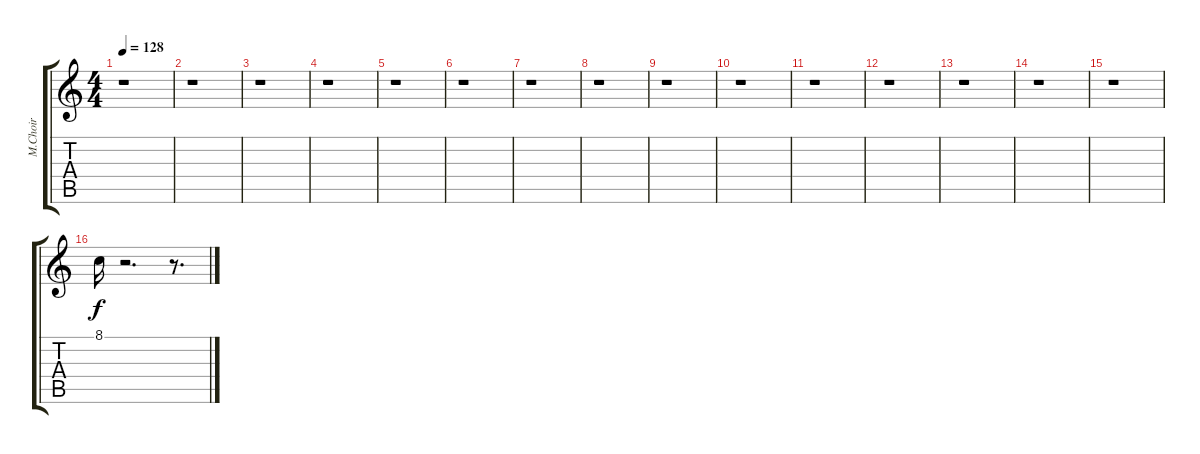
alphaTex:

\track ("M.Choir" "M.Choir") {instrument choiraahs}
\staff {score tabs}
\tuning (E4 B3 G3 D3 A2 E2) {hide}
\ts (4 4)
\tempo 128
\clef g2
\ks c
r.1{dy f} |
r.1 |
r.1 |
r.1 |
r.1 |
r.1 |
r.1 |
r.1 |
r.1 |
r.1 |
r.1 |
r.1 |
r.1 |
r.1 |
r.1 |
8.1.16 r.2{d} r.8{d}
